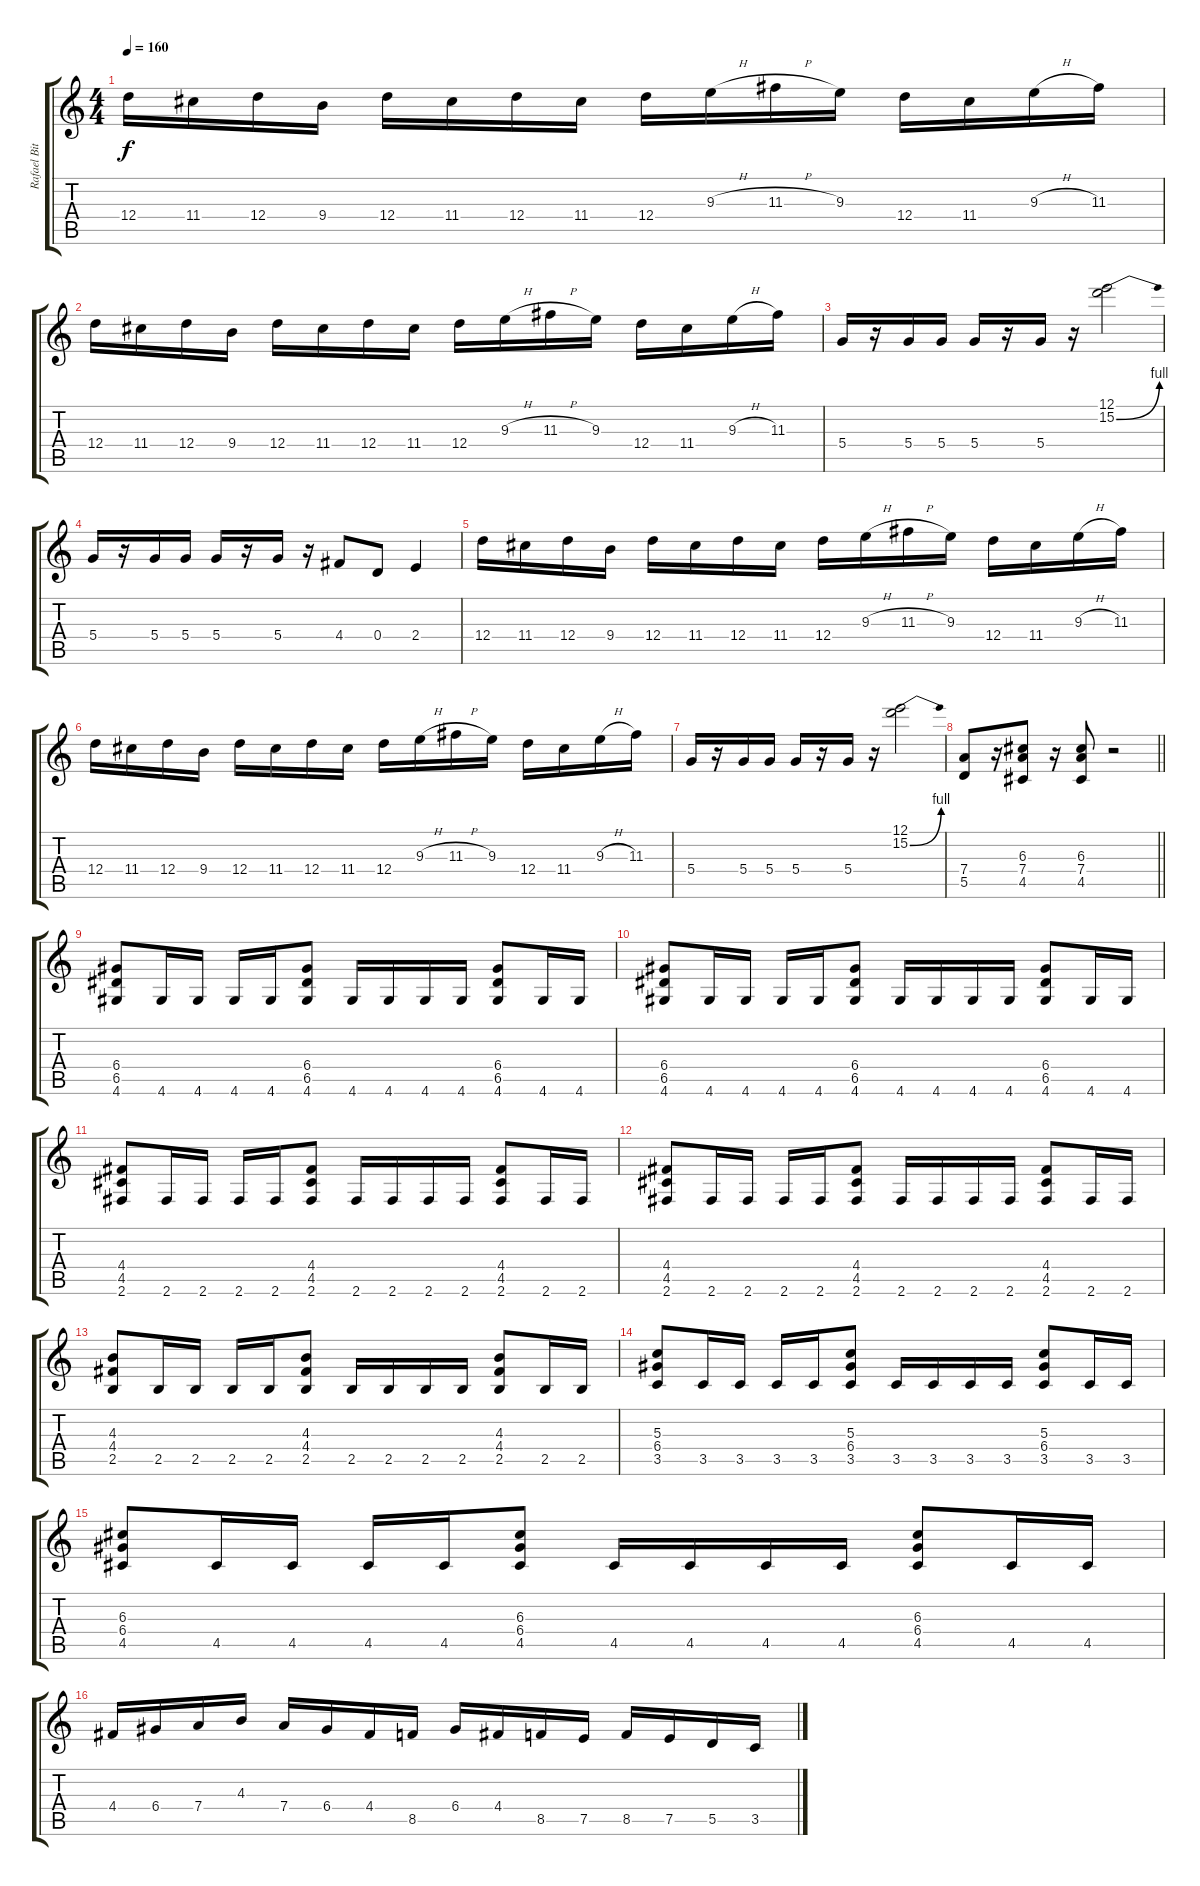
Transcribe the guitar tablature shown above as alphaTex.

\track ("Rafael Bittencourt" "Rafael Bit") {instrument distortionguitar}
\staff {score tabs}
\tuning (E4 B3 G3 D3 A2 E2) {hide}
\ts (4 4)
\tempo 160
\clef g2
\ks c
12.4.16{dy f} 11.4.16 12.4.16 9.4.16 12.4.16 11.4.16 12.4.16 11.4.16 12.4.16 9.3{h}.16 11.3{h}.16 9.3.16 12.4.16 11.4.16 9.3{h}.16 11.3.16 |
12.4.16 11.4.16 12.4.16 9.4.16 12.4.16 11.4.16 12.4.16 11.4.16 12.4.16 9.3{h}.16 11.3{h}.16 9.3.16 12.4.16 11.4.16 9.3{h}.16 11.3.16 |
5.4.16 r.16 5.4.16 5.4.16 5.4.16 r.16 5.4.16 r.16 (12.1 15.2{be (bend 0 0 60 4)}).2 |
5.4.16 r.16 5.4.16 5.4.16 5.4.16 r.16 5.4.16 r.16 4.4.8 0.4.8 2.4.4 |
12.4.16 11.4.16 12.4.16 9.4.16 12.4.16 11.4.16 12.4.16 11.4.16 12.4.16 9.3{h}.16 11.3{h}.16 9.3.16 12.4.16 11.4.16 9.3{h}.16 11.3.16 |
12.4.16 11.4.16 12.4.16 9.4.16 12.4.16 11.4.16 12.4.16 11.4.16 12.4.16 9.3{h}.16 11.3{h}.16 9.3.16 12.4.16 11.4.16 9.3{h}.16 11.3.16 |
5.4.16 r.16 5.4.16 5.4.16 5.4.16 r.16 5.4.16 r.16 (12.1 15.2{be (bend 0 0 60 4)}).2 |
\barLineRight lightlight
(7.4 5.5).8 r.16 (6.3 7.4 4.5).8 r.16 (6.3 7.4 4.5).8 r.2 |
(6.4 6.5 4.6).8 4.6.16 4.6.16 4.6.16 4.6.16 (6.4 6.5 4.6).8 4.6.16 4.6.16 4.6.16 4.6.16 (6.4 6.5 4.6).8 4.6.16 4.6.16 |
(6.4 6.5 4.6).8 4.6.16 4.6.16 4.6.16 4.6.16 (6.4 6.5 4.6).8 4.6.16 4.6.16 4.6.16 4.6.16 (6.4 6.5 4.6).8 4.6.16 4.6.16 |
(4.4 4.5 2.6).8 2.6.16 2.6.16 2.6.16 2.6.16 (4.4 4.5 2.6).8 2.6.16 2.6.16 2.6.16 2.6.16 (4.4 4.5 2.6).8 2.6.16 2.6.16 |
(4.4 4.5 2.6).8 2.6.16 2.6.16 2.6.16 2.6.16 (4.4 4.5 2.6).8 2.6.16 2.6.16 2.6.16 2.6.16 (4.4 4.5 2.6).8 2.6.16 2.6.16 |
(4.3 4.4 2.5).8 2.5.16 2.5.16 2.5.16 2.5.16 (4.3 4.4 2.5).8 2.5.16 2.5.16 2.5.16 2.5.16 (4.3 4.4 2.5).8 2.5.16 2.5.16 |
(5.3 6.4 3.5).8 3.5.16 3.5.16 3.5.16 3.5.16 (5.3 6.4 3.5).8 3.5.16 3.5.16 3.5.16 3.5.16 (5.3 6.4 3.5).8 3.5.16 3.5.16 |
(6.3 6.4 4.5).8 4.5.16 4.5.16 4.5.16 4.5.16 (6.3 6.4 4.5).8 4.5.16 4.5.16 4.5.16 4.5.16 (6.3 6.4 4.5).8 4.5.16 4.5.16 |
4.4.16 6.4.16 7.4.16 4.3.16 7.4.16 6.4.16 4.4.16 8.5.16 6.4.16 4.4.16 8.5.16 7.5.16 8.5.16 7.5.16 5.5.16 3.5.16
